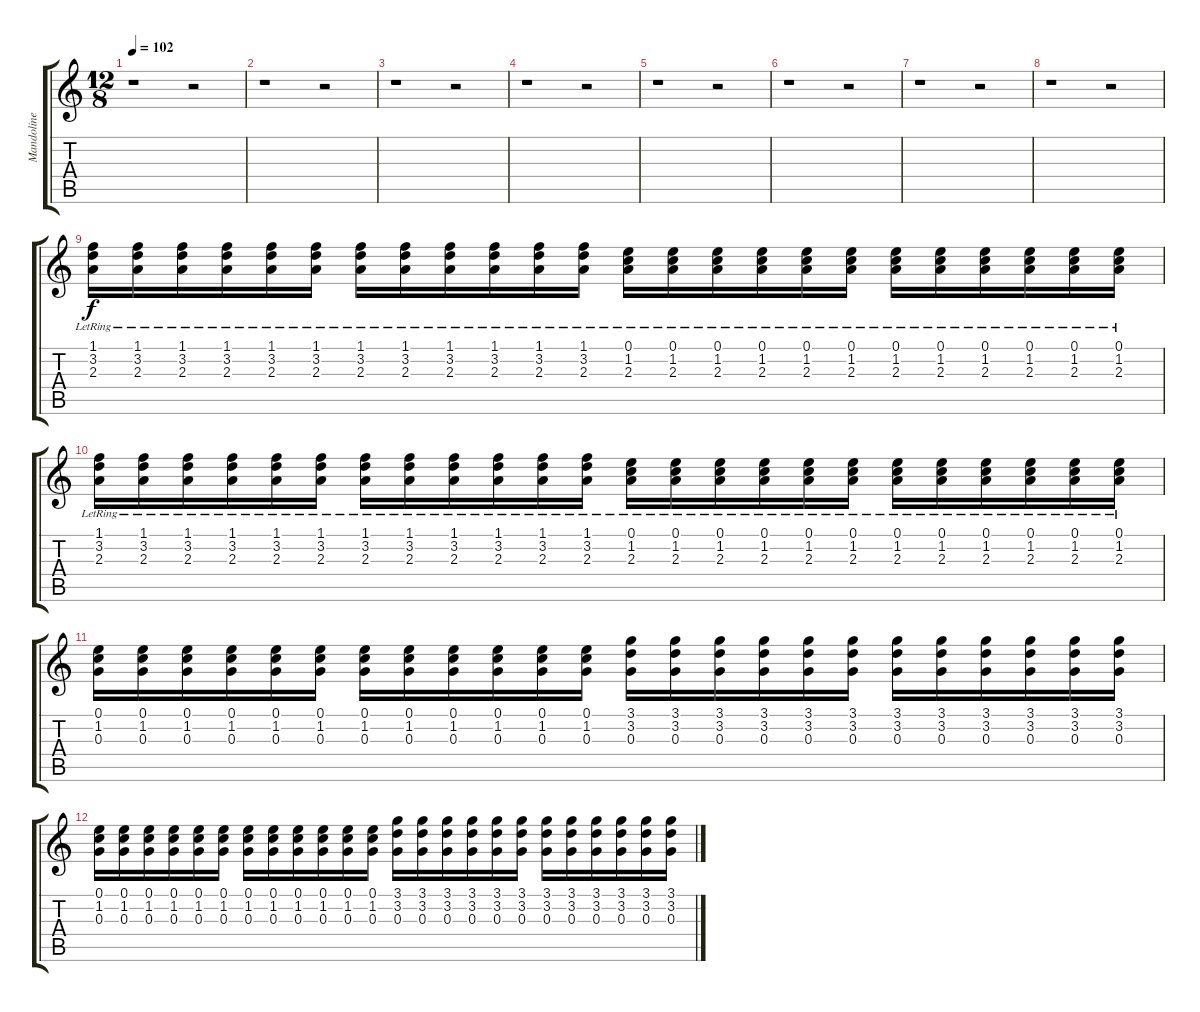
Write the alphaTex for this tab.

\track ("Mandoline" "Mandoline") {instrument electricguitarjazz}
\staff {score tabs}
\tuning (E4 B3 G3 D3 A2 E2) {hide}
\ts (12 8)
\tempo 102
\clef g2
\ks c
r.1{dy f instrument electricguitarjazz} r.2 |
r.1 r.2 |
r.1 r.2 |
r.1 r.2 |
r.1 r.2 |
r.1 r.2 |
r.1 r.2 |
r.1 r.2 |
(1.1{lr} 3.2{lr} 2.3{lr}).16 (1.1{lr} 3.2{lr} 2.3{lr}).16 (1.1{lr} 3.2{lr} 2.3{lr}).16 (1.1{lr} 3.2{lr} 2.3{lr}).16 (1.1{lr} 3.2{lr} 2.3{lr}).16 (1.1{lr} 3.2{lr} 2.3{lr}).16 (1.1{lr} 3.2{lr} 2.3{lr}).16 (1.1{lr} 3.2{lr} 2.3{lr}).16 (1.1{lr} 3.2{lr} 2.3{lr}).16 (1.1{lr} 3.2{lr} 2.3{lr}).16 (1.1{lr} 3.2{lr} 2.3{lr}).16 (1.1{lr} 3.2{lr} 2.3{lr}).16 (0.1{lr} 1.2{lr} 2.3{lr}).16 (0.1{lr} 1.2{lr} 2.3{lr}).16 (0.1{lr} 1.2{lr} 2.3{lr}).16 (0.1{lr} 1.2{lr} 2.3{lr}).16 (0.1{lr} 1.2{lr} 2.3{lr}).16 (0.1{lr} 1.2{lr} 2.3{lr}).16 (0.1{lr} 1.2{lr} 2.3{lr}).16 (0.1{lr} 1.2{lr} 2.3{lr}).16 (0.1{lr} 1.2{lr} 2.3{lr}).16 (0.1{lr} 1.2{lr} 2.3{lr}).16 (0.1{lr} 1.2{lr} 2.3{lr}).16 (0.1{lr} 1.2{lr} 2.3{lr}).16 |
(1.1{lr} 3.2{lr} 2.3{lr}).16 (1.1{lr} 3.2{lr} 2.3{lr}).16 (1.1{lr} 3.2{lr} 2.3{lr}).16 (1.1{lr} 3.2{lr} 2.3{lr}).16 (1.1{lr} 3.2{lr} 2.3{lr}).16 (1.1{lr} 3.2{lr} 2.3{lr}).16 (1.1{lr} 3.2{lr} 2.3{lr}).16 (1.1{lr} 3.2{lr} 2.3{lr}).16 (1.1{lr} 3.2{lr} 2.3{lr}).16 (1.1{lr} 3.2{lr} 2.3{lr}).16 (1.1{lr} 3.2{lr} 2.3{lr}).16 (1.1{lr} 3.2{lr} 2.3{lr}).16 (0.1{lr} 1.2{lr} 2.3{lr}).16 (0.1{lr} 1.2{lr} 2.3{lr}).16 (0.1{lr} 1.2{lr} 2.3{lr}).16 (0.1{lr} 1.2{lr} 2.3{lr}).16 (0.1{lr} 1.2{lr} 2.3{lr}).16 (0.1{lr} 1.2{lr} 2.3{lr}).16 (0.1{lr} 1.2{lr} 2.3{lr}).16 (0.1{lr} 1.2{lr} 2.3{lr}).16 (0.1{lr} 1.2{lr} 2.3{lr}).16 (0.1{lr} 1.2{lr} 2.3{lr}).16 (0.1{lr} 1.2{lr} 2.3{lr}).16 (0.1{lr} 1.2{lr} 2.3{lr}).16 |
(0.1 1.2 0.3).16 (0.1 1.2 0.3).16 (0.1 1.2 0.3).16 (0.1 1.2 0.3).16 (0.1 1.2 0.3).16 (0.1 1.2 0.3).16 (0.1 1.2 0.3).16 (0.1 1.2 0.3).16 (0.1 1.2 0.3).16 (0.1 1.2 0.3).16 (0.1 1.2 0.3).16 (0.1 1.2 0.3).16 (3.1 3.2 0.3).16 (3.1 3.2 0.3).16 (3.1 3.2 0.3).16 (3.1 3.2 0.3).16 (3.1 3.2 0.3).16 (3.1 3.2 0.3).16 (3.1 3.2 0.3).16 (3.1 3.2 0.3).16 (3.1 3.2 0.3).16 (3.1 3.2 0.3).16 (3.1 3.2 0.3).16 (3.1 3.2 0.3).16 |
(0.1 1.2 0.3).16 (0.1 1.2 0.3).16 (0.1 1.2 0.3).16 (0.1 1.2 0.3).16 (0.1 1.2 0.3).16 (0.1 1.2 0.3).16 (0.1 1.2 0.3).16 (0.1 1.2 0.3).16 (0.1 1.2 0.3).16 (0.1 1.2 0.3).16 (0.1 1.2 0.3).16 (0.1 1.2 0.3).16 (3.1 3.2 0.3).16 (3.1 3.2 0.3).16 (3.1 3.2 0.3).16 (3.1 3.2 0.3).16 (3.1 3.2 0.3).16 (3.1 3.2 0.3).16 (3.1 3.2 0.3).16 (3.1 3.2 0.3).16 (3.1 3.2 0.3).16 (3.1 3.2 0.3).16 (3.1 3.2 0.3).16 (3.1 3.2 0.3).16
